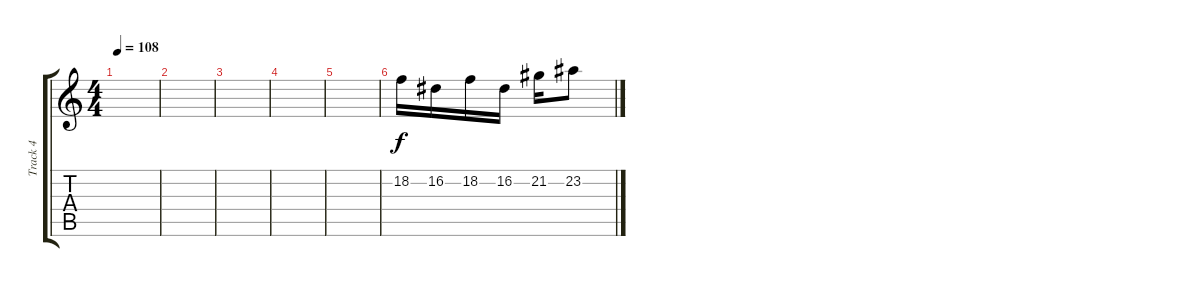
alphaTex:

\track ("Track 4" "Track 4") {instrument lead1square}
\staff {score tabs}
\tuning (E4 B3 G3 D3 A2 E2) {hide}
\ts (4 4)
\tempo 108
\clef g2
\ks c
|
|
|
|
|
18.2.16{volume 16} 16.2.16 18.2.16 16.2.16 21.2.16 23.2.8
